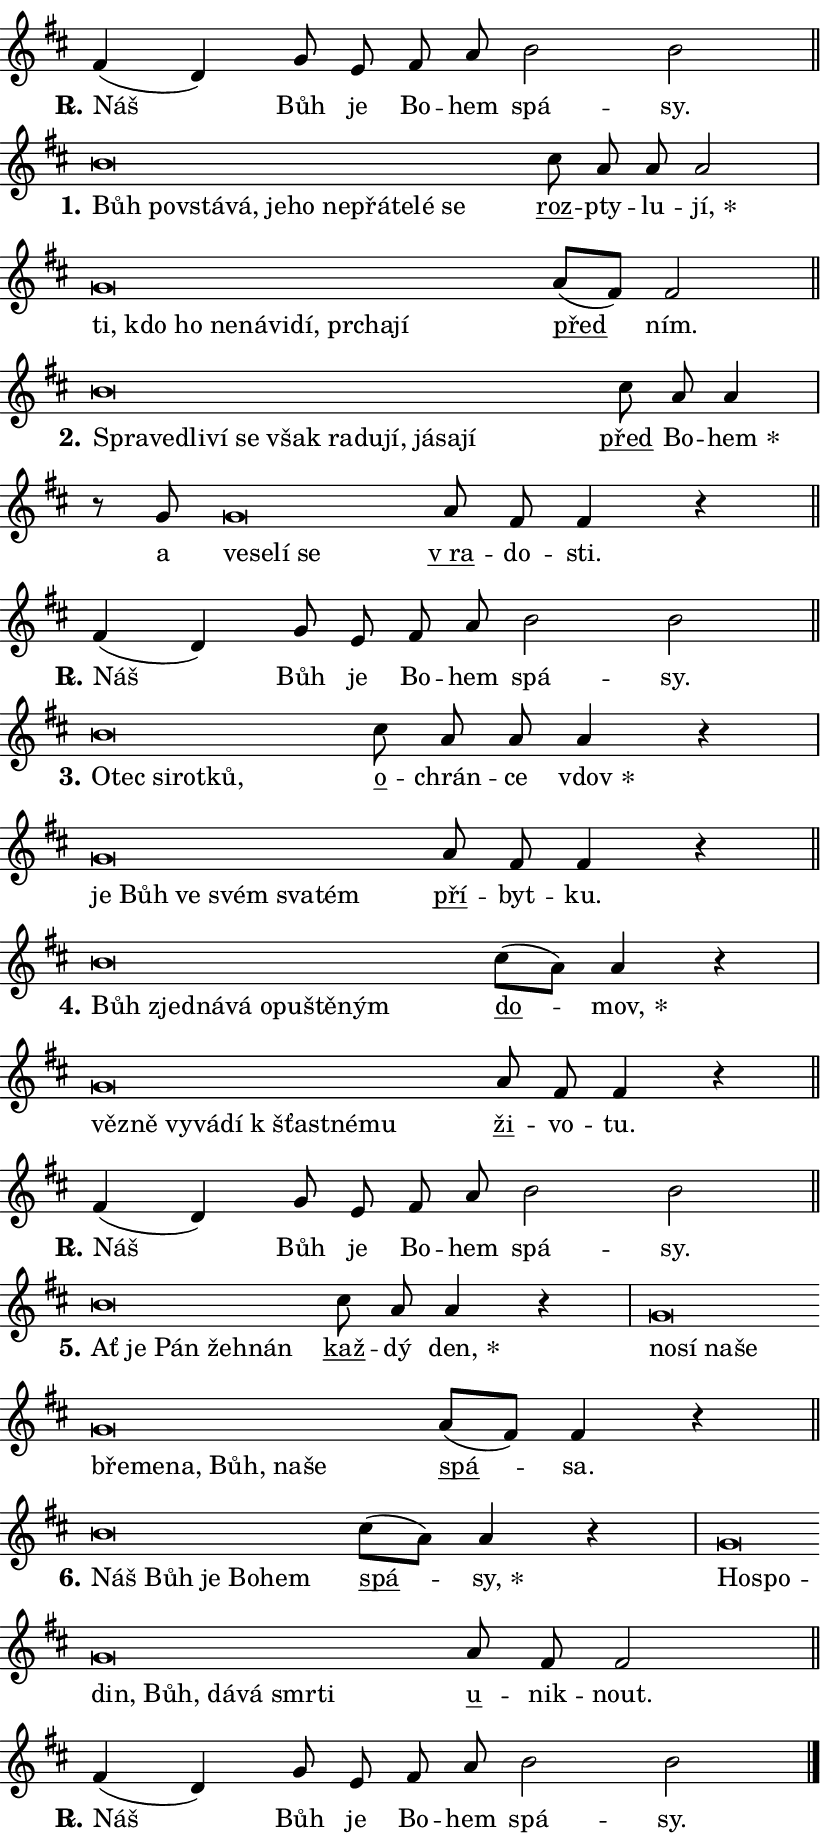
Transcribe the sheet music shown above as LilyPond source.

\version "2.24.0"
\header { tagline = "" }
\paper {
  indent = 0\cm
  top-margin = 0\cm
  right-margin = 0.13\cm % to fit lyric hyphens
  bottom-margin = 0\cm
  left-margin = 0\cm
  paper-width = 14\cm
  page-breaking = #ly:one-page-breaking
  system-system-spacing.basic-distance = #11
  score-system-spacing.basic-distance = #11
  ragged-last = ##f
}


%% Author: Thomas Morley
%% https://lists.gnu.org/archive/html/lilypond-user/2020-05/msg00002.html
#(define (line-position grob)
"Returns position of @var[grob} in current system:
   @code{'start}, if at first time-step
   @code{'end}, if at last time-step
   @code{'middle} otherwise
"
  (let* ((col (ly:item-get-column grob))
         (ln (ly:grob-object col 'left-neighbor))
         (rn (ly:grob-object col 'right-neighbor))
         (col-to-check-left (if (ly:grob? ln) ln col))
         (col-to-check-right (if (ly:grob? rn) rn col))
         (break-dir-left
           (and
             (ly:grob-property col-to-check-left 'non-musical #f)
             (ly:item-break-dir col-to-check-left)))
         (break-dir-right
           (and
             (ly:grob-property col-to-check-right 'non-musical #f)
             (ly:item-break-dir col-to-check-right))))
        (cond ((eqv? 1 break-dir-left) 'start)
              ((eqv? -1 break-dir-right) 'end)
              (else 'middle))))

#(define (tranparent-at-line-position vctor)
  (lambda (grob)
  "Relying on @code{line-position} select the relevant enry from @var{vctor}.
Used to determine transparency,"
    (case (line-position grob)
      ((end) (not (vector-ref vctor 0)))
      ((middle) (not (vector-ref vctor 1)))
      ((start) (not (vector-ref vctor 2))))))

noteHeadBreakVisibility =
#(define-music-function (break-visibility)(vector?)
"Makes @code{NoteHead}s transparent relying on @var{break-visibility}"
#{
  \override NoteHead.transparent =
    #(tranparent-at-line-position break-visibility)
#})

#(define delete-ledgers-for-transparent-note-heads
  (lambda (grob)
    "Reads whether a @code{NoteHead} is transparent.
If so this @code{NoteHead} is removed from @code{'note-heads} from
@var{grob}, which is supposed to be @code{LedgerLineSpanner}.
As a result ledgers are not printed for this @code{NoteHead}"
    (let* ((nhds-array (ly:grob-object grob 'note-heads))
           (nhds-list
             (if (ly:grob-array? nhds-array)
                 (ly:grob-array->list nhds-array)
                 '()))
           ;; Relies on the transparent-property being done before
           ;; Staff.LedgerLineSpanner.after-line-breaking is executed.
           ;; This is fragile ...
           (to-keep
             (remove
               (lambda (nhd)
                 (ly:grob-property nhd 'transparent #f))
               nhds-list)))
      ;; TODO find a better method to iterate over grob-arrays, similiar
      ;; to filter/remove etc for lists
      ;; For now rebuilt from scratch
      (set! (ly:grob-object grob 'note-heads)  '())
      (for-each
        (lambda (nhd)
          (ly:pointer-group-interface::add-grob grob 'note-heads nhd))
        to-keep))))

squashNotes = {
  \override NoteHead.X-extent = #'(-0.2 . 0.2)
  \override NoteHead.Y-extent = #'(-0.75 . 0)
  \override NoteHead.stencil =
    #(lambda (grob)
       (let ((pos (ly:grob-property grob 'staff-position)))
         (begin
           (if (< pos -7) (display "ERROR: Lower brevis then expected\n") (display ""))
           (if (<= pos -6) ly:text-interface::print ly:note-head::print))))
}
unSquashNotes = {
  \revert NoteHead.X-extent
  \revert NoteHead.Y-extent
  \revert NoteHead.stencil
}

hideNotes = \noteHeadBreakVisibility #begin-of-line-visible
unHideNotes = \noteHeadBreakVisibility #all-visible

% work-around for resetting accidentals
% https://lilypond.org/doc/v2.23/Documentation/notation/displaying-rhythms#unmetered-music
cadenzaMeasure = {
  \cadenzaOff
  \partial 1024 s1024
  \cadenzaOn
}

#(define-markup-command (accent layout props text) (markup?)
  "Underline accented syllable"
  (interpret-markup layout props
    #{\markup \override #'(offset . 4.3) \underline { #text }#}))

responsum = \markup \concat {
  "R" \hspace #-1.05 \path #0.1 #'((moveto 0 0.07) (lineto 0.9 0.8)) \hspace #0.05 "."
}

spaceSize = #0.6828661417322834 % exact space size for TeX Gyre Schola

\layout {
  \context {
    \Staff
    \remove "Time_signature_engraver"
    \override LedgerLineSpanner.after-line-breaking = #delete-ledgers-for-transparent-note-heads
  }
  \context {
    \Lyrics {
      \override LyricSpace.minimum-distance = \spaceSize
      \override LyricText.font-name = #"TeX Gyre Schola"
      \override LyricText.font-size = 1
      \override StanzaNumber.font-name = #"TeX Gyre Schola Bold"
      \override StanzaNumber.font-size = 1
    }
  }
  \context {
    \Score 
    \override NoteHead.text =
      #(lambda (grob) 
        (let ((pos (ly:grob-property grob 'staff-position)))
          #{\markup {
            \combine
              \halign #-0.55 \raise #(if (= pos -6) 0 0.5) \override #'(thickness . 2) \draw-line #'(3.2 . 0)
              \musicglyph "noteheads.sM1"
          }#}))
  }
}

% magnetic-lyrics.ily
%
%   written by
%     Jean Abou Samra <jean@abou-samra.fr>
%     Werner Lemberg <wl@gnu.org>
%
%   adapted by
%     Jiri Hon <jiri.hon@gmail.com>
%
% Version 2022-Apr-15

% https://www.mail-archive.com/lilypond-user@gnu.org/msg149350.html

#(define (Left_hyphen_pointer_engraver context)
   "Collect syllable-hyphen-syllable occurrences in lyrics and store
them in properties.  This engraver only looks to the left.  For
example, if the lyrics input is @code{foo -- bar}, it does the
following.

@itemize @bullet
@item
Set the @code{text} property of the @code{LyricHyphen} grob between
@q{foo} and @q{bar} to @code{foo}.

@item
Set the @code{left-hyphen} property of the @code{LyricText} grob with
text @q{foo} to the @code{LyricHyphen} grob between @q{foo} and
@q{bar}.
@end itemize

Use this auxiliary engraver in combination with the
@code{lyric-@/text::@/apply-@/magnetic-@/offset!} hook."
   (let ((hyphen #f)
         (text #f))
     (make-engraver
      (acknowledgers
       ((lyric-syllable-interface engraver grob source-engraver)
        (set! text grob)))
      (end-acknowledgers
       ((lyric-hyphen-interface engraver grob source-engraver)
        ;(when (not (grob::has-interface grob 'lyric-space-interface))
          (set! hyphen grob)));)
      ((stop-translation-timestep engraver)
       (when (and text hyphen)
         (ly:grob-set-object! text 'left-hyphen hyphen))
       (set! text #f)
       (set! hyphen #f)))))

#(define (lyric-text::apply-magnetic-offset! grob)
   "If the space between two syllables is less than the value in
property @code{LyricText@/.details@/.squash-threshold}, move the right
syllable to the left so that it gets concatenated with the left
syllable.

Use this function as a hook for
@code{LyricText@/.after-@/line-@/breaking} if the
@code{Left_@/hyphen_@/pointer_@/engraver} is active."
   (let ((hyphen (ly:grob-object grob 'left-hyphen #f)))
     (when hyphen
       (let ((left-text (ly:spanner-bound hyphen LEFT)))
         (when (grob::has-interface left-text 'lyric-syllable-interface)
           (let* ((common (ly:grob-common-refpoint grob left-text X))
                  (this-x-ext (ly:grob-extent grob common X))
                  (left-x-ext
                   (begin
                     ;; Trigger magnetism for left-text.
                     (ly:grob-property left-text 'after-line-breaking)
                     (ly:grob-extent left-text common X)))
                  ;; `delta` is the gap width between two syllables.
                  (delta (- (interval-start this-x-ext)
                            (interval-end left-x-ext)))
                  (details (ly:grob-property grob 'details))
                  (threshold (assoc-get 'squash-threshold details 0.2)))
             (when (< delta threshold)
               (let* (;; We have to manipulate the input text so that
                      ;; ligatures crossing syllable boundaries are not
                      ;; disabled.  For languages based on the Latin
                      ;; script this is essentially a beautification.
                      ;; However, for non-Western scripts it can be a
                      ;; necessity.
                      (lt (ly:grob-property left-text 'text))
                      (rt (ly:grob-property grob 'text))
                      (is-space (grob::has-interface hyphen 'lyric-space-interface))
                      (space (if is-space " " ""))
                      (extra-delta (if is-space spaceSize 0))
                      ;; Append new syllable.
                      (ltrt-space (if (and (string? lt) (string? rt))
                                (string-append lt space rt)
                                (make-concat-markup (list lt space rt))))
                      ;; Right-align `ltrt` to the right side.
                      (ltrt-space-markup (grob-interpret-markup
                               grob
                               (make-translate-markup
                                (cons (interval-length this-x-ext) 0)
                                (make-right-align-markup ltrt-space)))))
                 (begin
                   ;; Don't print `left-text`.
                   (ly:grob-set-property! left-text 'stencil #f)
                   ;; Set text and stencil (which holds all collected
                   ;; syllables so far) and shift it to the left.
                   (ly:grob-set-property! grob 'text ltrt-space)
                   (ly:grob-set-property! grob 'stencil ltrt-space-markup)
                   (ly:grob-translate-axis! grob (- (- delta extra-delta)) X))))))))))


#(define (lyric-hyphen::displace-bounds-first grob)
   ;; Make very sure this callback isn't triggered too early.
   (let ((left (ly:spanner-bound grob LEFT))
         (right (ly:spanner-bound grob RIGHT)))
     (ly:grob-property left 'after-line-breaking)
     (ly:grob-property right 'after-line-breaking)
     (ly:lyric-hyphen::print grob)))

squashThreshold = #0.4

\layout {
  \context {
    \Lyrics
    \consists #Left_hyphen_pointer_engraver
    \override LyricText.after-line-breaking =
      #lyric-text::apply-magnetic-offset!
    \override LyricHyphen.stencil = #lyric-hyphen::displace-bounds-first
    \override LyricText.details.squash-threshold = \squashThreshold
    \override LyricHyphen.minimum-distance = 0
    \override LyricHyphen.minimum-length = \squashThreshold
  }
}

squashText = \override LyricText.details.squash-threshold = 9999
unSquashText = \override LyricText.details.squash-threshold = \squashThreshold

leftText = \override LyricText.self-alignment-X = #LEFT
unLeftText = \revert LyricText.self-alignment-X

starOffset = #(lambda (grob) 
                (let ((x_offset (ly:self-alignment-interface::aligned-on-x-parent grob)))
                  (if (= x_offset 0) 0 (+ x_offset 1.2))))

star = #(define-music-function (syllable)(string?)
"Append star separator at the end of a syllable"
#{
  \once \override LyricText.X-offset = #starOffset
  \lyricmode { \markup {
    #syllable
    \override #'((font-name . "TeX Gyre Schola Bold")) \hspace #0.2 \lower #0.65 \larger "*"
  } }
#})

starAccent = #(define-music-function (syllable)(string?)
"Append star separator at the end of a syllable and make accent"
#{
  \once \override LyricText.X-offset = #starOffset
  \lyricmode { \markup {
    \accent #syllable
    \override #'((font-name . "TeX Gyre Schola Bold")) \hspace #0.2 \lower #0.65 \larger "*"
  } }
#})

breath = #(define-music-function (syllable)(string?)
"Append breathing indicator at the end of a syllable"
#{
  \lyricmode { \markup { #syllable "+" } }
#})

optionalBreath = #(define-music-function (syllable)(string?)
"Append optional breathing indicator at the end of a syllable"
#{
  \lyricmode { \markup { #syllable "(+)" } }
#})


\score {
    <<
        \new Voice = "melody" { \cadenzaOn \key d \major \relative { fis'4( d) g8 e fis a \bar "" b2 b \cadenzaMeasure \bar "||" \break } }
        \new Lyrics \lyricsto "melody" { \lyricmode { \set stanza = \responsum
Náš Bůh je Bo -- hem spá -- sy. } }
    >>
    \layout {}
}

\score {
    <<
        \new Voice = "melody" { \cadenzaOn \key d \major \relative { \squashNotes b'\breve*1/16 \hideNotes \breve*1/16 \bar "" \breve*1/16 \bar "" \breve*1/16 \bar "" \breve*1/16 \bar "" \breve*1/16 \bar "" \breve*1/16 \bar "" \breve*1/16 \bar "" \breve*1/16 \bar "" \breve*1/16 \breve*1/16 \bar "" \unHideNotes \unSquashNotes \bar "" cis8 a a a2 \cadenzaMeasure \bar "|" \squashNotes g\breve*1/16 \hideNotes \breve*1/16 \bar "" \breve*1/16 \bar "" \breve*1/16 \bar "" \breve*1/16 \bar "" \breve*1/16 \bar "" \breve*1/16 \bar "" \breve*1/16 \bar "" \breve*1/16 \breve*1/16 \bar "" \unHideNotes \unSquashNotes \bar "" a8[( fis)] fis2 \cadenzaMeasure \bar "||" \break } }
        \new Lyrics \lyricsto "melody" { \lyricmode { \set stanza = "1."
\leftText Bůh \squashText po -- vstá -- vá, je -- ho ne -- přá -- te -- lé se \unLeftText \unSquashText \markup \accent roz -- pty -- lu -- \star jí, \leftText ti, \squashText kdo ho ne -- ná -- vi -- dí, pr -- cha -- jí \unLeftText \unSquashText \markup \accent před ním. } }
    >>
    \layout {}
}

\score {
    <<
        \new Voice = "melody" { \cadenzaOn \key d \major \relative { \squashNotes b'\breve*1/16 \hideNotes \breve*1/16 \bar "" \breve*1/16 \bar "" \breve*1/16 \bar "" \breve*1/16 \bar "" \breve*1/16 \bar "" \breve*1/16 \bar "" \breve*1/16 \bar "" \breve*1/16 \bar "" \breve*1/16 \bar "" \breve*1/16 \breve*1/16 \bar "" \unHideNotes \unSquashNotes \bar "" cis8 a a4 \cadenzaMeasure \bar "|" r8 g8 \squashNotes g\breve*1/16 \hideNotes \breve*1/16 \bar "" \breve*1/16 \breve*1/16 \bar "" \unHideNotes \unSquashNotes \bar "" a8 fis fis4 r \cadenzaMeasure \bar "||" \break } }
        \new Lyrics \lyricsto "melody" { \lyricmode { \set stanza = "2."
\leftText Spra -- \squashText ve -- dli -- ví se však ra -- du -- jí, já -- sa -- jí \unLeftText \unSquashText \markup \accent před Bo -- \star hem a \leftText ve -- \squashText se -- lí se \unLeftText \unSquashText \markup \accent "v ra" -- do -- sti. } }
    >>
    \layout {}
}

\score {
    <<
        \new Voice = "melody" { \cadenzaOn \key d \major \relative { fis'4( d) g8 e fis a \bar "" b2 b \cadenzaMeasure \bar "||" \break } }
        \new Lyrics \lyricsto "melody" { \lyricmode { \set stanza = \responsum
Náš Bůh je Bo -- hem spá -- sy. } }
    >>
    \layout {}
}

\score {
    <<
        \new Voice = "melody" { \cadenzaOn \key d \major \relative { \squashNotes b'\breve*1/16 \hideNotes \breve*1/16 \bar "" \breve*1/16 \bar "" \breve*1/16 \breve*1/16 \bar "" \unHideNotes \unSquashNotes \bar "" cis8 a a a4 r \cadenzaMeasure \bar "|" \squashNotes g\breve*1/16 \hideNotes \breve*1/16 \bar "" \breve*1/16 \bar "" \breve*1/16 \bar "" \breve*1/16 \breve*1/16 \bar "" \unHideNotes \unSquashNotes \bar "" a8 fis fis4 r \cadenzaMeasure \bar "||" \break } }
        \new Lyrics \lyricsto "melody" { \lyricmode { \set stanza = "3."
\leftText O -- \squashText tec si -- rot -- ků, \unLeftText \unSquashText \markup \accent o -- chrán -- ce \star vdov \leftText je \squashText Bůh ve svém sva -- tém \unLeftText \unSquashText \markup \accent pří -- byt -- ku. } }
    >>
    \layout {}
}

\score {
    <<
        \new Voice = "melody" { \cadenzaOn \key d \major \relative { \squashNotes b'\breve*1/16 \hideNotes \breve*1/16 \bar "" \breve*1/16 \bar "" \breve*1/16 \bar "" \breve*1/16 \bar "" \breve*1/16 \bar "" \breve*1/16 \breve*1/16 \bar "" \unHideNotes \unSquashNotes \bar "" cis8[( a)] a4 r \cadenzaMeasure \bar "|" \squashNotes g\breve*1/16 \hideNotes \breve*1/16 \bar "" \breve*1/16 \bar "" \breve*1/16 \bar "" \breve*1/16 \bar "" \breve*1/16 \bar "" \breve*1/16 \breve*1/16 \bar "" \unHideNotes \unSquashNotes \bar "" a8 fis fis4 r \cadenzaMeasure \bar "||" \break } }
        \new Lyrics \lyricsto "melody" { \lyricmode { \set stanza = "4."
\leftText Bůh \squashText zjed -- ná -- vá o -- pu -- ště -- ným \unLeftText \unSquashText \markup \accent do -- \star mov, \leftText věz -- \squashText ně vy -- vá -- dí "k šťast" -- né -- mu \unLeftText \unSquashText \markup \accent ži -- vo -- tu. } }
    >>
    \layout {}
}

\score {
    <<
        \new Voice = "melody" { \cadenzaOn \key d \major \relative { fis'4( d) g8 e fis a \bar "" b2 b \cadenzaMeasure \bar "||" \break } }
        \new Lyrics \lyricsto "melody" { \lyricmode { \set stanza = \responsum
Náš Bůh je Bo -- hem spá -- sy. } }
    >>
    \layout {}
}

\score {
    <<
        \new Voice = "melody" { \cadenzaOn \key d \major \relative { \squashNotes b'\breve*1/16 \hideNotes \breve*1/16 \bar "" \breve*1/16 \bar "" \breve*1/16 \breve*1/16 \bar "" \unHideNotes \unSquashNotes \bar "" cis8 a a4 r \cadenzaMeasure \bar "|" \squashNotes g\breve*1/16 \hideNotes \breve*1/16 \bar "" \breve*1/16 \bar "" \breve*1/16 \bar "" \breve*1/16 \bar "" \breve*1/16 \bar "" \breve*1/16 \bar "" \breve*1/16 \bar "" \breve*1/16 \breve*1/16 \bar "" \unHideNotes \unSquashNotes \bar "" a8[( fis)] fis4 r \cadenzaMeasure \bar "||" \break } }
        \new Lyrics \lyricsto "melody" { \lyricmode { \set stanza = "5."
\leftText Ať \squashText je Pán žeh -- nán \unLeftText \unSquashText \markup \accent kaž -- dý \star den, \leftText no -- \squashText sí na -- še bře -- me -- na, Bůh, na -- še \unLeftText \unSquashText \markup \accent spá -- sa. } }
    >>
    \layout {}
}

\score {
    <<
        \new Voice = "melody" { \cadenzaOn \key d \major \relative { \squashNotes b'\breve*1/16 \hideNotes \breve*1/16 \bar "" \breve*1/16 \bar "" \breve*1/16 \breve*1/16 \bar "" \unHideNotes \unSquashNotes \bar "" cis8[( a)] a4 r \cadenzaMeasure \bar "|" \squashNotes g\breve*1/16 \hideNotes \breve*1/16 \bar "" \breve*1/16 \bar "" \breve*1/16 \bar "" \breve*1/16 \bar "" \breve*1/16 \bar "" \breve*1/16 \breve*1/16 \bar "" \unHideNotes \unSquashNotes \bar "" a8 fis fis2 \cadenzaMeasure \bar "||" \break } }
        \new Lyrics \lyricsto "melody" { \lyricmode { \set stanza = "6."
\leftText Náš \squashText Bůh je Bo -- hem \unLeftText \unSquashText \markup \accent spá -- \star sy, \leftText Ho -- \squashText spo -- din, Bůh, dá -- vá smr -- ti \unLeftText \unSquashText \markup \accent u -- nik -- nout. } }
    >>
    \layout {}
}

\score {
    <<
        \new Voice = "melody" { \cadenzaOn \key d \major \relative { fis'4( d) g8 e fis a \bar "" b2 b \cadenzaMeasure \bar "||" \break } \bar "|." }
        \new Lyrics \lyricsto "melody" { \lyricmode { \set stanza = \responsum
Náš Bůh je Bo -- hem spá -- sy. } }
    >>
    \layout {}
}
